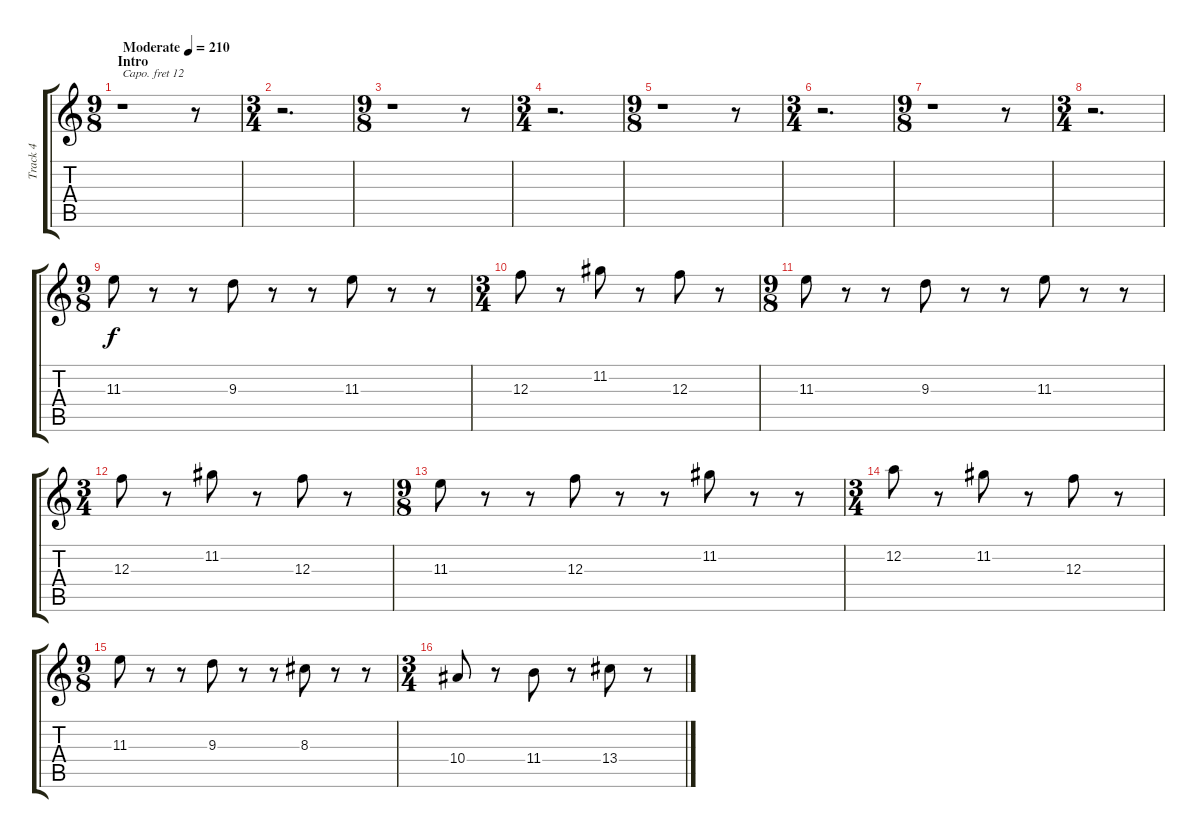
\track ("Track 4" "Track 4") {instrument musicbox}
\staff {score tabs}
\capo 12
\tuning (D4 A3 F3 C3 G2 D2) {hide}
\ts (9 8)
\section ("" "Intro")
\tempo (210 "Moderate")
\clef g2
\ks c
r.1{dy f instrument musicbox} r.8 |
\ts (3 4)
r.2{d} |
\ts (9 8)
r.1 r.8 |
\ts (3 4)
r.2{d} |
\ts (9 8)
r.1 r.8 |
\ts (3 4)
r.2{d} |
\ts (9 8)
r.1 r.8 |
\ts (3 4)
r.2{d} |
\ts (9 8)
11.3.8 r.8 r.8 9.3.8 r.8 r.8 11.3.8 r.8 r.8 |
\ts (3 4)
12.3.8 r.8 11.2.8 r.8 12.3.8 r.8 |
\ts (9 8)
11.3.8 r.8 r.8 9.3.8 r.8 r.8 11.3.8 r.8 r.8 |
\ts (3 4)
12.3.8 r.8 11.2.8 r.8 12.3.8 r.8 |
\ts (9 8)
11.3.8 r.8 r.8 12.3.8 r.8 r.8 11.2.8 r.8 r.8 |
\ts (3 4)
12.2.8 r.8 11.2.8 r.8 12.3.8 r.8 |
\ts (9 8)
11.3.8 r.8 r.8 9.3.8 r.8 r.8 8.3.8 r.8 r.8 |
\ts (3 4)
10.4.8 r.8 11.4.8 r.8 13.4.8 r.8
